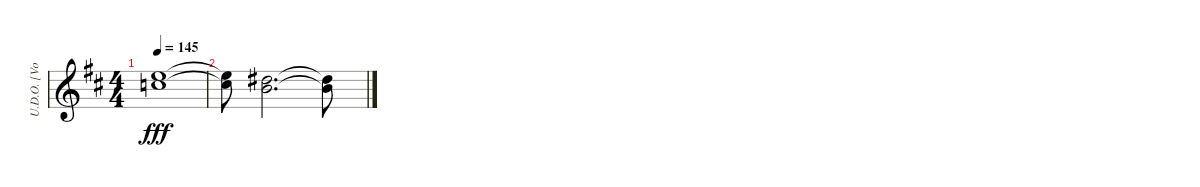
\track ("U.D.O. [Vocals#1]" "U.D.O. [Vo") {instrument lead2sawtooth}
\staff {score}
\tuning (E4 B3 G3 D3 A2 E2) {hide}
\ts (4 4)
\tempo 145
\clef g2
\ks d
(12.1 13.2).1{dy fff} |
(12.1{t} 13.2{t}).8 (11.1 12.2).2{d} (11.1{t} 12.2{t}).8
